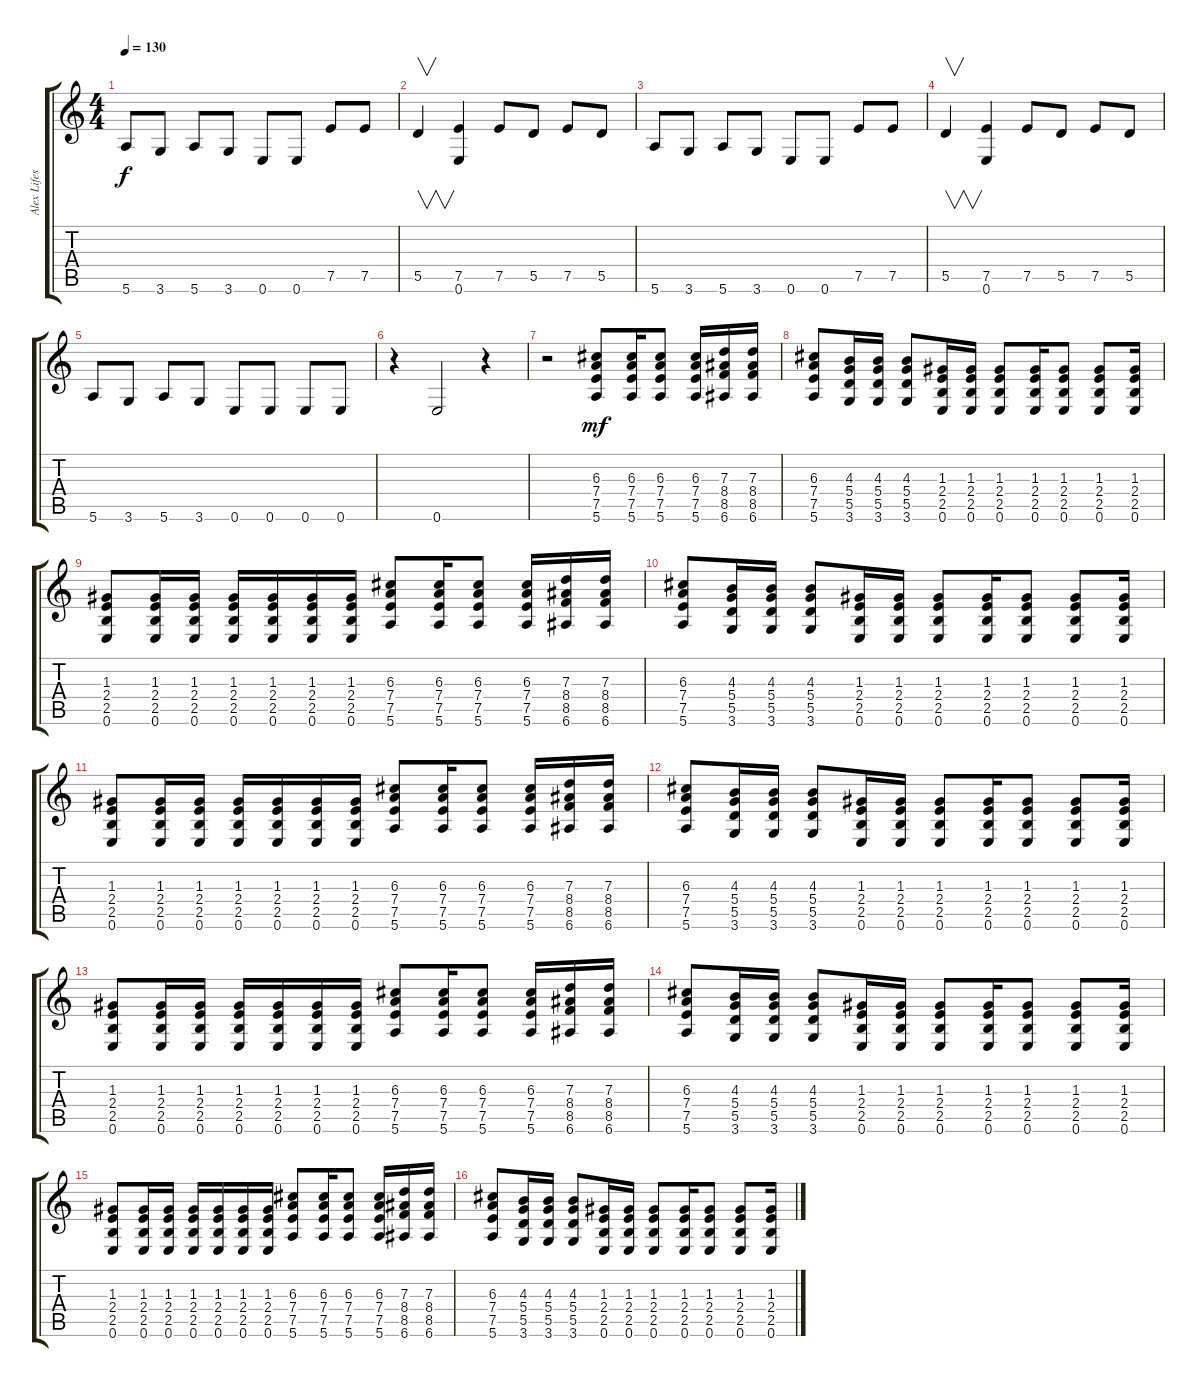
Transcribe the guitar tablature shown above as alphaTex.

\track ("Alex Lifeson" "Alex Lifes") {instrument overdrivenguitar}
\staff {score tabs}
\tuning (E4 B3 G3 D3 A2 E2) {hide}
\ts (4 4)
\tempo 130
\clef g2
\ks c
5.6.8{dy f} 3.6.8 5.6.8 3.6.8 0.6.8 0.6.8 7.5.8 7.5.8 |
5.5.4{v} (7.5 0.6).4 7.5.8 5.5.8 7.5.8 5.5.8 |
5.6.8 3.6.8 5.6.8 3.6.8 0.6.8 0.6.8 7.5.8 7.5.8 |
5.5.4{v} (7.5 0.6).4 7.5.8 5.5.8 7.5.8 5.5.8 |
5.6.8 3.6.8 5.6.8 3.6.8 0.6.8 0.6.8 0.6.8 0.6.8 |
r.4 0.6.2 r.4 |
r.2 (6.3 7.4 7.5 5.6).8{dy mf} (6.3 7.4 7.5 5.6).16 (6.3 7.4 7.5 5.6).8 (6.3 7.4 7.5 5.6).16 (7.3 8.4 8.5 6.6).16 (7.3 8.4 8.5 6.6).16 |
(6.3 7.4 7.5 5.6).8 (4.3 5.4 5.5 3.6).16 (4.3 5.4 5.5 3.6).16 (4.3 5.4 5.5 3.6).8 (1.3 2.4 2.5 0.6).16 (1.3 2.4 2.5 0.6).16 (1.3 2.4 2.5 0.6).8 (1.3 2.4 2.5 0.6).16 (1.3 2.4 2.5 0.6).8 (1.3 2.4 2.5 0.6).8 (1.3 2.4 2.5 0.6).16 |
(1.3 2.4 2.5 0.6).8 (1.3 2.4 2.5 0.6).16 (1.3 2.4 2.5 0.6).16 (1.3 2.4 2.5 0.6).16 (1.3 2.4 2.5 0.6).16 (1.3 2.4 2.5 0.6).16 (1.3 2.4 2.5 0.6).16 (6.3 7.4 7.5 5.6).8 (6.3 7.4 7.5 5.6).16 (6.3 7.4 7.5 5.6).8 (6.3 7.4 7.5 5.6).16 (7.3 8.4 8.5 6.6).16 (7.3 8.4 8.5 6.6).16 |
(6.3 7.4 7.5 5.6).8 (4.3 5.4 5.5 3.6).16 (4.3 5.4 5.5 3.6).16 (4.3 5.4 5.5 3.6).8 (1.3 2.4 2.5 0.6).16 (1.3 2.4 2.5 0.6).16 (1.3 2.4 2.5 0.6).8 (1.3 2.4 2.5 0.6).16 (1.3 2.4 2.5 0.6).8 (1.3 2.4 2.5 0.6).8 (1.3 2.4 2.5 0.6).16 |
(1.3 2.4 2.5 0.6).8 (1.3 2.4 2.5 0.6).16 (1.3 2.4 2.5 0.6).16 (1.3 2.4 2.5 0.6).16 (1.3 2.4 2.5 0.6).16 (1.3 2.4 2.5 0.6).16 (1.3 2.4 2.5 0.6).16 (6.3 7.4 7.5 5.6).8 (6.3 7.4 7.5 5.6).16 (6.3 7.4 7.5 5.6).8 (6.3 7.4 7.5 5.6).16 (7.3 8.4 8.5 6.6).16 (7.3 8.4 8.5 6.6).16 |
(6.3 7.4 7.5 5.6).8 (4.3 5.4 5.5 3.6).16 (4.3 5.4 5.5 3.6).16 (4.3 5.4 5.5 3.6).8 (1.3 2.4 2.5 0.6).16 (1.3 2.4 2.5 0.6).16 (1.3 2.4 2.5 0.6).8 (1.3 2.4 2.5 0.6).16 (1.3 2.4 2.5 0.6).8 (1.3 2.4 2.5 0.6).8 (1.3 2.4 2.5 0.6).16 |
(1.3 2.4 2.5 0.6).8 (1.3 2.4 2.5 0.6).16 (1.3 2.4 2.5 0.6).16 (1.3 2.4 2.5 0.6).16 (1.3 2.4 2.5 0.6).16 (1.3 2.4 2.5 0.6).16 (1.3 2.4 2.5 0.6).16 (6.3 7.4 7.5 5.6).8 (6.3 7.4 7.5 5.6).16 (6.3 7.4 7.5 5.6).8 (6.3 7.4 7.5 5.6).16 (7.3 8.4 8.5 6.6).16 (7.3 8.4 8.5 6.6).16 |
(6.3 7.4 7.5 5.6).8 (4.3 5.4 5.5 3.6).16 (4.3 5.4 5.5 3.6).16 (4.3 5.4 5.5 3.6).8 (1.3 2.4 2.5 0.6).16 (1.3 2.4 2.5 0.6).16 (1.3 2.4 2.5 0.6).8 (1.3 2.4 2.5 0.6).16 (1.3 2.4 2.5 0.6).8 (1.3 2.4 2.5 0.6).8 (1.3 2.4 2.5 0.6).16 |
(1.3 2.4 2.5 0.6).8 (1.3 2.4 2.5 0.6).16 (1.3 2.4 2.5 0.6).16 (1.3 2.4 2.5 0.6).16 (1.3 2.4 2.5 0.6).16 (1.3 2.4 2.5 0.6).16 (1.3 2.4 2.5 0.6).16 (6.3 7.4 7.5 5.6).8 (6.3 7.4 7.5 5.6).16 (6.3 7.4 7.5 5.6).8 (6.3 7.4 7.5 5.6).16 (7.3 8.4 8.5 6.6).16 (7.3 8.4 8.5 6.6).16 |
(6.3 7.4 7.5 5.6).8 (4.3 5.4 5.5 3.6).16 (4.3 5.4 5.5 3.6).16 (4.3 5.4 5.5 3.6).8 (1.3 2.4 2.5 0.6).16 (1.3 2.4 2.5 0.6).16 (1.3 2.4 2.5 0.6).8 (1.3 2.4 2.5 0.6).16 (1.3 2.4 2.5 0.6).8 (1.3 2.4 2.5 0.6).8 (1.3 2.4 2.5 0.6).16
